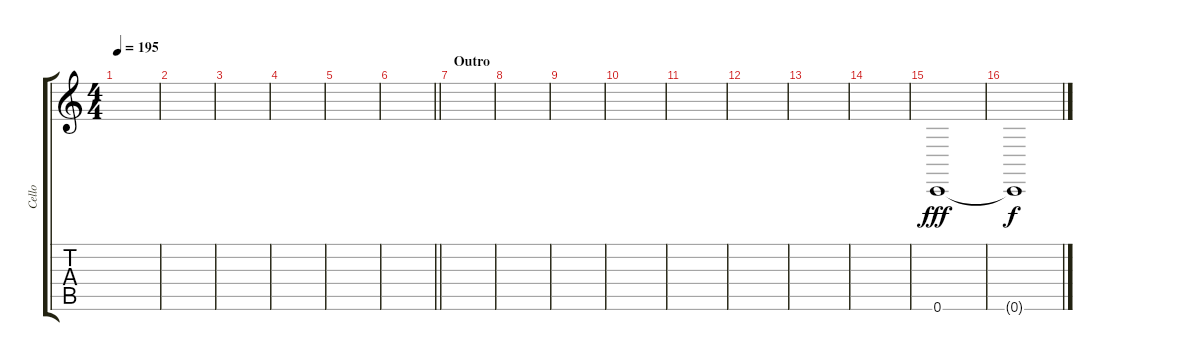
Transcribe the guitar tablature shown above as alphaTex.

\track ("Cello" "Cello") {instrument tremolostrings}
\staff {score tabs}
\tuning (D4 A3 F3 C3 G2 C2) {hide}
\ts (4 4)
\tempo 195
\clef g2
\ks c
|
|
|
|
|
\barLineRight lightlight
|
\section ("" "Outro")
|
|
|
|
|
|
|
|
0.6.1{dy fff} |
0.6{t}.1{dy f}
